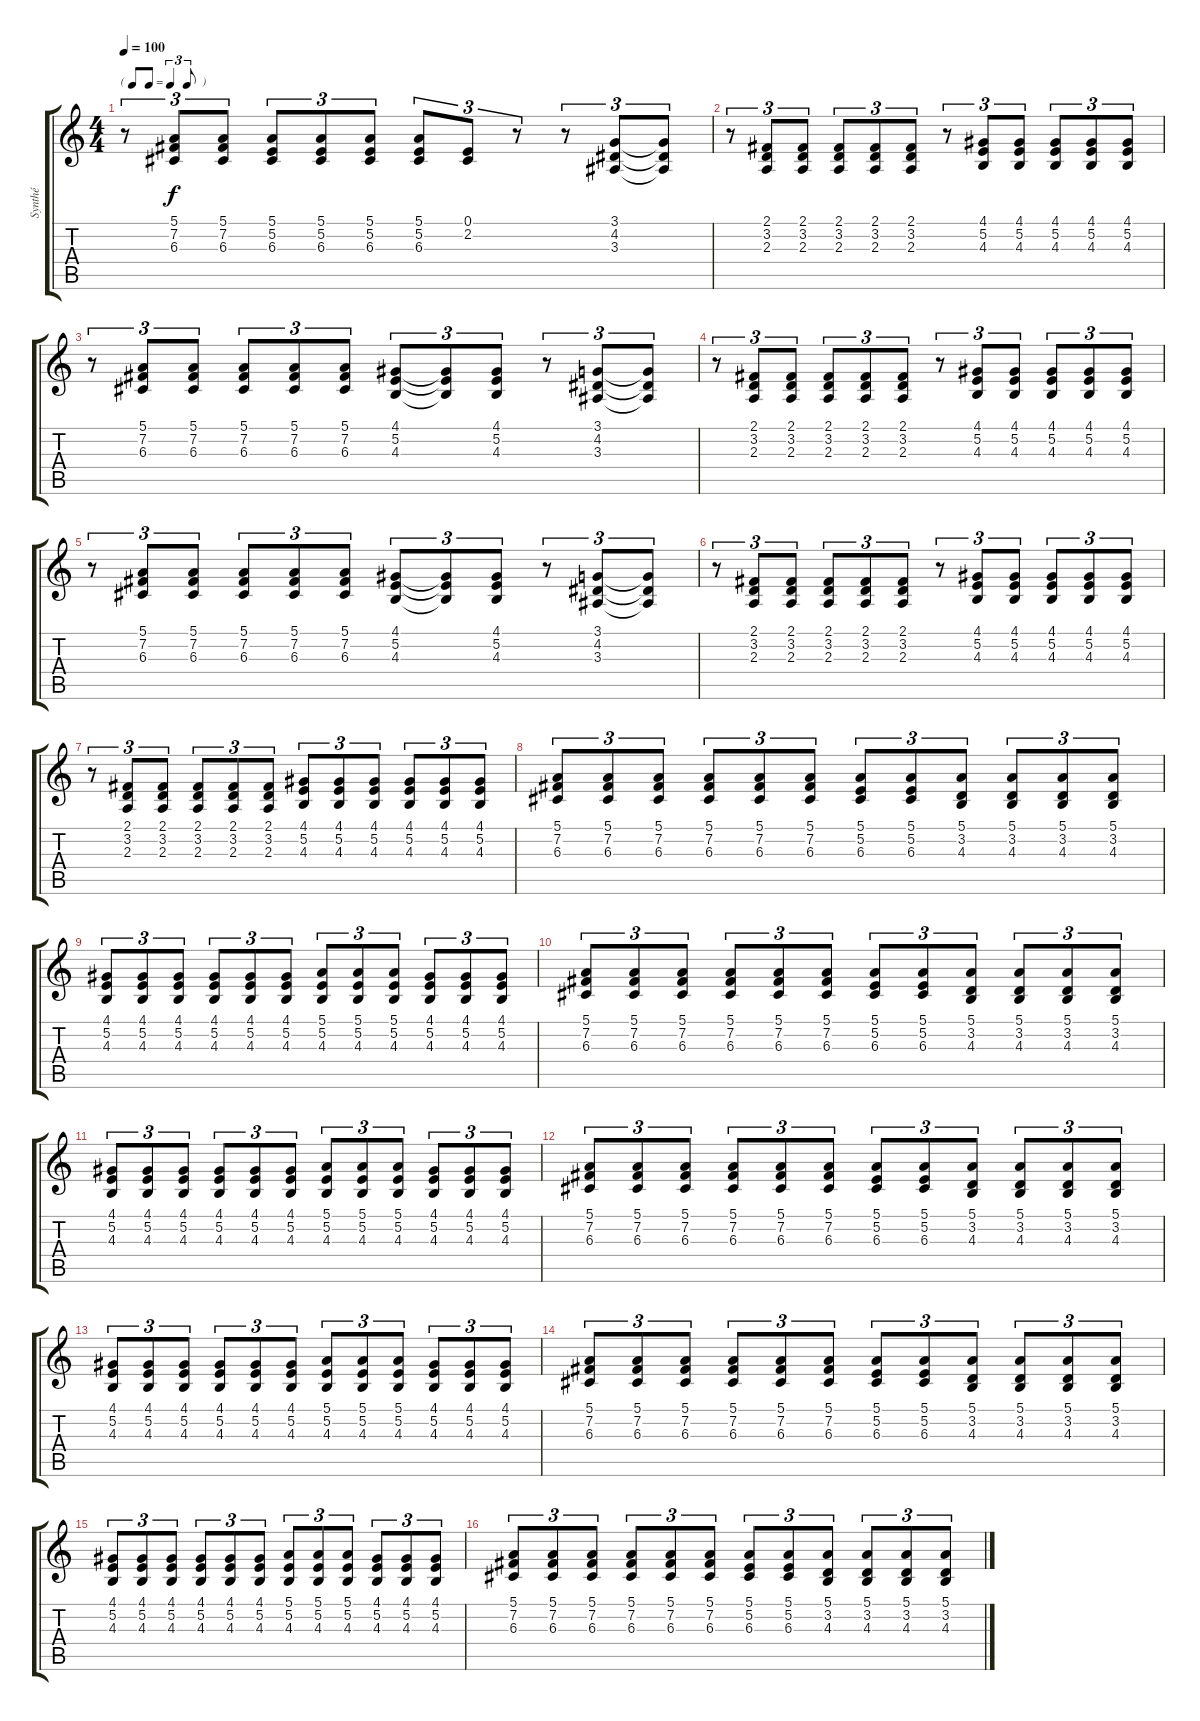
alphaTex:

\track ("Synthé" "Synthé") {instrument acousticgrandpiano}
\staff {score tabs}
\tuning (E4 B3 G3 D3 A2 E2) {hide}
\ts (4 4)
\tf triplet8th
\tempo 100
\clef g2
\ks c
r.8{tu (3 2) dy f} (5.1 7.2 6.3).8{tu (3 2)} (5.1 7.2 6.3).8{tu (3 2)} (5.1 5.2 6.3).8{tu (3 2)} (5.1 5.2 6.3).8{tu (3 2)} (5.1 5.2 6.3).8{tu (3 2)} (5.1 5.2 6.3).8{tu (3 2)} (0.1 2.2).8{tu (3 2)} r.8{tu (3 2)} r.8{tu (3 2)} (3.1 4.2 3.3).8{tu (3 2)} (3.1{t} 4.2{t} 3.3{t}).8{tu (3 2)} |
r.8{tu (3 2)} (2.1 3.2 2.3).8{tu (3 2)} (2.1 3.2 2.3).8{tu (3 2)} (2.1 3.2 2.3).8{tu (3 2)} (2.1 3.2 2.3).8{tu (3 2)} (2.1 3.2 2.3).8{tu (3 2)} r.8{tu (3 2)} (4.1 5.2 4.3).8{tu (3 2)} (4.1 5.2 4.3).8{tu (3 2)} (4.1 5.2 4.3).8{tu (3 2)} (4.1 5.2 4.3).8{tu (3 2)} (4.1 5.2 4.3).8{tu (3 2)} |
r.8{tu (3 2)} (5.1 7.2 6.3).8{tu (3 2)} (5.1 7.2 6.3).8{tu (3 2)} (5.1 7.2 6.3).8{tu (3 2)} (5.1 7.2 6.3).8{tu (3 2)} (5.1 7.2 6.3).8{tu (3 2)} (4.1 5.2 4.3).8{tu (3 2)} (4.1{t} 5.2{t} 4.3{t}).8{tu (3 2)} (4.1 5.2 4.3).8{tu (3 2)} r.8{tu (3 2)} (3.1 4.2 3.3).8{tu (3 2)} (3.1{t} 4.2{t} 3.3{t}).8{tu (3 2)} |
r.8{tu (3 2)} (2.1 3.2 2.3).8{tu (3 2)} (2.1 3.2 2.3).8{tu (3 2)} (2.1 3.2 2.3).8{tu (3 2)} (2.1 3.2 2.3).8{tu (3 2)} (2.1 3.2 2.3).8{tu (3 2)} r.8{tu (3 2)} (4.1 5.2 4.3).8{tu (3 2)} (4.1 5.2 4.3).8{tu (3 2)} (4.1 5.2 4.3).8{tu (3 2)} (4.1 5.2 4.3).8{tu (3 2)} (4.1 5.2 4.3).8{tu (3 2)} |
r.8{tu (3 2)} (5.1 7.2 6.3).8{tu (3 2)} (5.1 7.2 6.3).8{tu (3 2)} (5.1 7.2 6.3).8{tu (3 2)} (5.1 7.2 6.3).8{tu (3 2)} (5.1 7.2 6.3).8{tu (3 2)} (4.1 5.2 4.3).8{tu (3 2)} (4.1{t} 5.2{t} 4.3{t}).8{tu (3 2)} (4.1 5.2 4.3).8{tu (3 2)} r.8{tu (3 2)} (3.1 4.2 3.3).8{tu (3 2)} (3.1{t} 4.2{t} 3.3{t}).8{tu (3 2)} |
r.8{tu (3 2)} (2.1 3.2 2.3).8{tu (3 2)} (2.1 3.2 2.3).8{tu (3 2)} (2.1 3.2 2.3).8{tu (3 2)} (2.1 3.2 2.3).8{tu (3 2)} (2.1 3.2 2.3).8{tu (3 2)} r.8{tu (3 2)} (4.1 5.2 4.3).8{tu (3 2)} (4.1 5.2 4.3).8{tu (3 2)} (4.1 5.2 4.3).8{tu (3 2)} (4.1 5.2 4.3).8{tu (3 2)} (4.1 5.2 4.3).8{tu (3 2)} |
r.8{tu (3 2)} (2.1 3.2 2.3).8{tu (3 2)} (2.1 3.2 2.3).8{tu (3 2)} (2.1 3.2 2.3).8{tu (3 2)} (2.1 3.2 2.3).8{tu (3 2)} (2.1 3.2 2.3).8{tu (3 2)} (4.1 5.2 4.3).8{tu (3 2)} (4.1 5.2 4.3).8{tu (3 2)} (4.1 5.2 4.3).8{tu (3 2)} (4.1 5.2 4.3).8{tu (3 2)} (4.1 5.2 4.3).8{tu (3 2)} (4.1 5.2 4.3).8{tu (3 2)} |
(5.1 7.2 6.3).8{tu (3 2)} (5.1 7.2 6.3).8{tu (3 2)} (5.1 7.2 6.3).8{tu (3 2)} (5.1 7.2 6.3).8{tu (3 2)} (5.1 7.2 6.3).8{tu (3 2)} (5.1 7.2 6.3).8{tu (3 2)} (5.1 5.2 6.3).8{tu (3 2)} (5.1 5.2 6.3).8{tu (3 2)} (5.1 3.2 4.3).8{tu (3 2)} (5.1 3.2 4.3).8{tu (3 2)} (5.1 3.2 4.3).8{tu (3 2)} (5.1 3.2 4.3).8{tu (3 2)} |
(4.1 5.2 4.3).8{tu (3 2)} (4.1 5.2 4.3).8{tu (3 2)} (4.1 5.2 4.3).8{tu (3 2)} (4.1 5.2 4.3).8{tu (3 2)} (4.1 5.2 4.3).8{tu (3 2)} (4.1 5.2 4.3).8{tu (3 2)} (5.1 5.2 4.3).8{tu (3 2)} (5.1 5.2 4.3).8{tu (3 2)} (5.1 5.2 4.3).8{tu (3 2)} (4.1 5.2 4.3).8{tu (3 2)} (4.1 5.2 4.3).8{tu (3 2)} (4.1 5.2 4.3).8{tu (3 2)} |
(5.1 7.2 6.3).8{tu (3 2)} (5.1 7.2 6.3).8{tu (3 2)} (5.1 7.2 6.3).8{tu (3 2)} (5.1 7.2 6.3).8{tu (3 2)} (5.1 7.2 6.3).8{tu (3 2)} (5.1 7.2 6.3).8{tu (3 2)} (5.1 5.2 6.3).8{tu (3 2)} (5.1 5.2 6.3).8{tu (3 2)} (5.1 3.2 4.3).8{tu (3 2)} (5.1 3.2 4.3).8{tu (3 2)} (5.1 3.2 4.3).8{tu (3 2)} (5.1 3.2 4.3).8{tu (3 2)} |
(4.1 5.2 4.3).8{tu (3 2)} (4.1 5.2 4.3).8{tu (3 2)} (4.1 5.2 4.3).8{tu (3 2)} (4.1 5.2 4.3).8{tu (3 2)} (4.1 5.2 4.3).8{tu (3 2)} (4.1 5.2 4.3).8{tu (3 2)} (5.1 5.2 4.3).8{tu (3 2)} (5.1 5.2 4.3).8{tu (3 2)} (5.1 5.2 4.3).8{tu (3 2)} (4.1 5.2 4.3).8{tu (3 2)} (4.1 5.2 4.3).8{tu (3 2)} (4.1 5.2 4.3).8{tu (3 2)} |
(5.1 7.2 6.3).8{tu (3 2)} (5.1 7.2 6.3).8{tu (3 2)} (5.1 7.2 6.3).8{tu (3 2)} (5.1 7.2 6.3).8{tu (3 2)} (5.1 7.2 6.3).8{tu (3 2)} (5.1 7.2 6.3).8{tu (3 2)} (5.1 5.2 6.3).8{tu (3 2)} (5.1 5.2 6.3).8{tu (3 2)} (5.1 3.2 4.3).8{tu (3 2)} (5.1 3.2 4.3).8{tu (3 2)} (5.1 3.2 4.3).8{tu (3 2)} (5.1 3.2 4.3).8{tu (3 2)} |
(4.1 5.2 4.3).8{tu (3 2)} (4.1 5.2 4.3).8{tu (3 2)} (4.1 5.2 4.3).8{tu (3 2)} (4.1 5.2 4.3).8{tu (3 2)} (4.1 5.2 4.3).8{tu (3 2)} (4.1 5.2 4.3).8{tu (3 2)} (5.1 5.2 4.3).8{tu (3 2)} (5.1 5.2 4.3).8{tu (3 2)} (5.1 5.2 4.3).8{tu (3 2)} (4.1 5.2 4.3).8{tu (3 2)} (4.1 5.2 4.3).8{tu (3 2)} (4.1 5.2 4.3).8{tu (3 2)} |
(5.1 7.2 6.3).8{tu (3 2)} (5.1 7.2 6.3).8{tu (3 2)} (5.1 7.2 6.3).8{tu (3 2)} (5.1 7.2 6.3).8{tu (3 2)} (5.1 7.2 6.3).8{tu (3 2)} (5.1 7.2 6.3).8{tu (3 2)} (5.1 5.2 6.3).8{tu (3 2)} (5.1 5.2 6.3).8{tu (3 2)} (5.1 3.2 4.3).8{tu (3 2)} (5.1 3.2 4.3).8{tu (3 2)} (5.1 3.2 4.3).8{tu (3 2)} (5.1 3.2 4.3).8{tu (3 2)} |
(4.1 5.2 4.3).8{tu (3 2)} (4.1 5.2 4.3).8{tu (3 2)} (4.1 5.2 4.3).8{tu (3 2)} (4.1 5.2 4.3).8{tu (3 2)} (4.1 5.2 4.3).8{tu (3 2)} (4.1 5.2 4.3).8{tu (3 2)} (5.1 5.2 4.3).8{tu (3 2)} (5.1 5.2 4.3).8{tu (3 2)} (5.1 5.2 4.3).8{tu (3 2)} (4.1 5.2 4.3).8{tu (3 2)} (4.1 5.2 4.3).8{tu (3 2)} (4.1 5.2 4.3).8{tu (3 2)} |
(5.1 7.2 6.3).8{tu (3 2)} (5.1 7.2 6.3).8{tu (3 2)} (5.1 7.2 6.3).8{tu (3 2)} (5.1 7.2 6.3).8{tu (3 2)} (5.1 7.2 6.3).8{tu (3 2)} (5.1 7.2 6.3).8{tu (3 2)} (5.1 5.2 6.3).8{tu (3 2)} (5.1 5.2 6.3).8{tu (3 2)} (5.1 3.2 4.3).8{tu (3 2)} (5.1 3.2 4.3).8{tu (3 2)} (5.1 3.2 4.3).8{tu (3 2)} (5.1 3.2 4.3).8{tu (3 2)}
